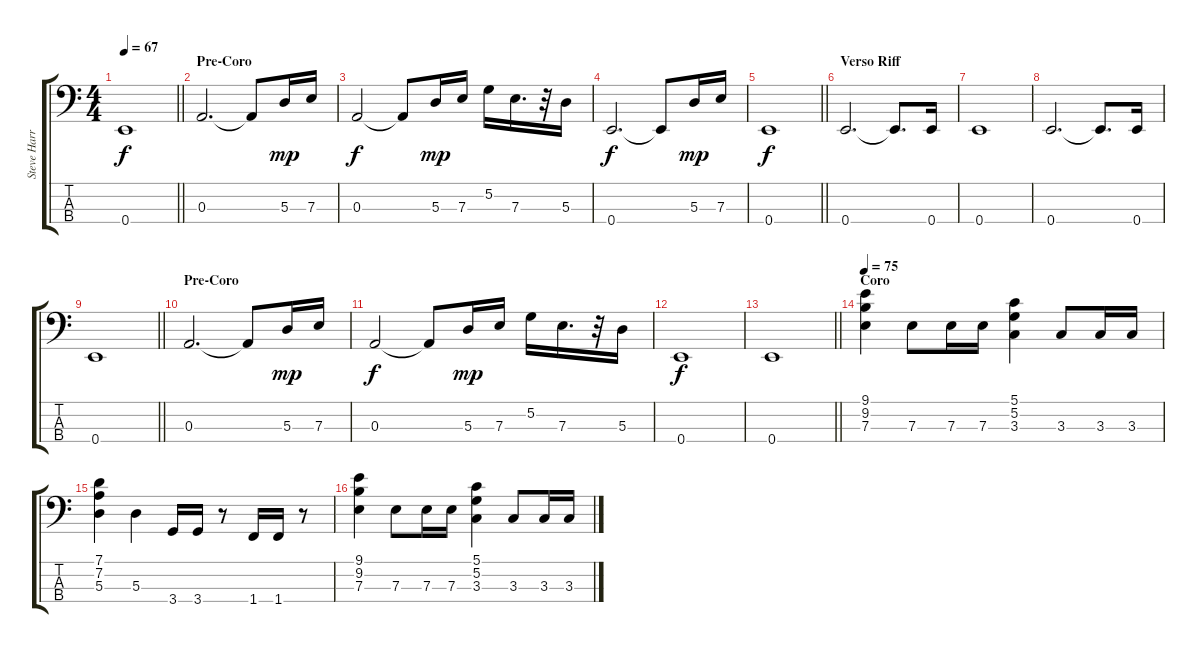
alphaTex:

\track ("Steve Harris" "Steve Harr") {instrument electricbassfinger}
\staff {score tabs}
\tuning (G2 D2 A1 E1) {hide}
\ts (4 4)
\tempo 67
\clef f4
\barLineRight lightlight
\ks c
0.4.1{dy f} |
\section ("" "Pre-Coro")
0.3.2{d} 0.3{t}.8 5.3.16{dy mp} 7.3.16 |
0.3.2{dy f} 0.3{t}.8 5.3.16{dy mp} 7.3.16 5.2.16 7.3.16{d} r.32 5.3.16 |
0.4.2{d dy f} 0.4{t}.8 5.3.16{dy mp} 7.3.16 |
\barLineRight lightlight
0.4.1{dy f} |
\section ("" "Verso Riff")
0.4.2{d} 0.4{t}.8{d} 0.4.16 |
0.4.1 |
0.4.2{d} 0.4{t}.8{d} 0.4.16 |
\barLineRight lightlight
0.4.1 |
\section ("" "Pre-Coro")
0.3.2{d} 0.3{t}.8 5.3.16{dy mp} 7.3.16 |
0.3.2{dy f} 0.3{t}.8 5.3.16{dy mp} 7.3.16 5.2.16 7.3.16{d} r.32 5.3.16 |
0.4.1{dy f} |
\barLineRight lightlight
0.4.1 |
\section ("" "Coro")
\tempo 75
(9.1 9.2 7.3).4 7.3.8 7.3.16 7.3.16 (5.1 5.2 3.3).4 3.3.8 3.3.16 3.3.16 |
(7.1 7.2 5.3).4 5.3.4 3.4.16 3.4.16 r.8 1.4.16 1.4.16 r.8 |
(9.1 9.2 7.3).4 7.3.8 7.3.16 7.3.16 (5.1 5.2 3.3).4 3.3.8 3.3.16 3.3.16
